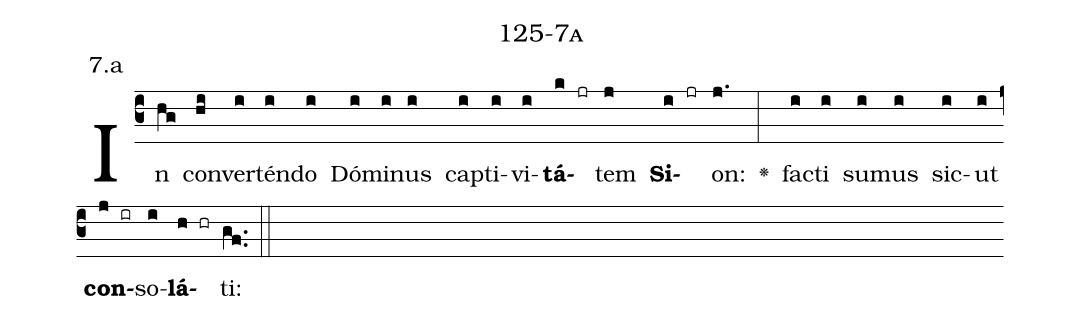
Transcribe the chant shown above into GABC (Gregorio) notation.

name: 125-7a;
annotation: 7.a;
%%
(c3)In(hg) con(hi)ver(i)tén(i)do(i) Dó(i)mi(i)nus(i) cap(i)ti(i)vi(i)<b>tá</b>(k jr)tem(j) <b>Si</b>(i jr)on:(j.) <v>\greheightstar</v>(:) fac(i)ti(i) su(i)mus(i) sic(i)ut(i) <b>con</b>(j ir)so(i)<b>lá</b>(h hr)ti:(gf..) (::)


%E(i) u(i) o(j) u(i) a(h) e.(gf..) (::)
